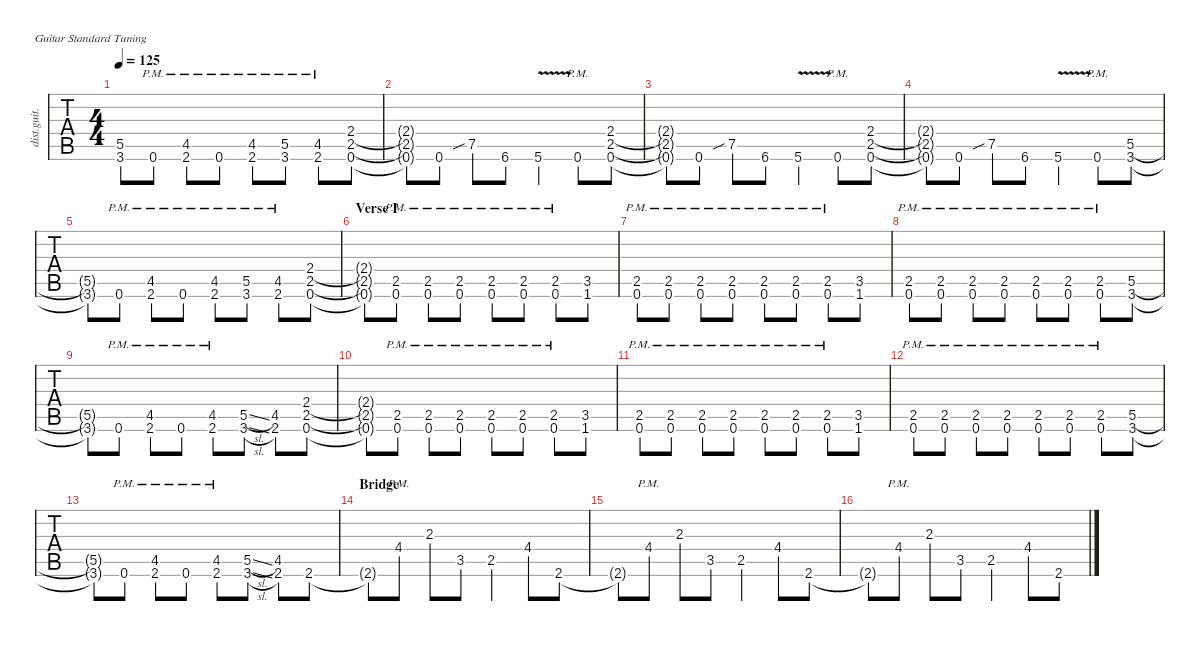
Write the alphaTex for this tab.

\defaultSystemsLayout 4
\hideDynamics
\bracketExtendMode nobrackets
\track ("Rhythm Guitar 2 (Kirk)" "dist.guit.") {defaultSystemsLayout 4 multiBarRest instrument distortionguitar}
\staff {tabs}
\tuning (E4 B3 G3 D3 A2 E2)
\ts (4 4)
\tempo 125
\clef g2
\ks c
(5.5{t} 3.6{t}).8{dy mf} 0.6{pm}.8 (2.6{pm acc #} 4.5{pm acc #}).8 0.6{pm}.8 (2.6{pm acc #} 4.5{pm acc #}).8 (3.6{pm} 5.5{pm}).8 (2.6{pm acc #} 4.5{pm acc #}).8 (0.6 2.5 2.4).8 |
(2.5{t} 0.6{t} 2.4{t}).8 0.6.8 7.5{sib}.8 6.6{acc #}.8 5.6{v}.4 0.6{pm}.8 (0.6 2.5 2.4).8 |
(2.5{t} 0.6{t} 2.4{t}).8 0.6.8 7.5{sib}.8 6.6{acc #}.8 5.6{v}.4 0.6{pm}.8 (0.6 2.5 2.4).8 |
(2.5{t} 0.6{t} 2.4{t}).8 0.6.8 7.5{sib}.8 6.6{acc #}.8 5.6{v}.4 0.6{pm}.8 (3.6 5.5).8 |
(5.5{t} 3.6{t}).8 0.6{pm}.8 (2.6{pm acc #} 4.5{pm acc #}).8 0.6{pm}.8 (2.6{pm acc #} 4.5{pm acc #}).8 (3.6{pm} 5.5{pm}).8 (2.6{pm acc #} 4.5{pm acc #}).8 (0.6 2.5 2.4).8 |
\section ("" "Verse I")
(0.6{t} 2.5{t} 2.4{t}).8 (0.6{pm} 2.5{pm}).8 (0.6{pm} 2.5{pm}).8 (0.6{pm} 2.5{pm}).8 (0.6{pm} 2.5{pm}).8 (0.6{pm} 2.5{pm}).8 (0.6{pm} 2.5{pm}).8 (1.6 3.5).8 |
(0.6{pm} 2.5{pm}).8 (0.6{pm} 2.5{pm}).8 (0.6{pm} 2.5{pm}).8 (0.6{pm} 2.5{pm}).8 (0.6{pm} 2.5{pm}).8 (0.6{pm} 2.5{pm}).8 (0.6{pm} 2.5{pm}).8 (1.6 3.5).8 |
(0.6{pm} 2.5{pm}).8 (0.6{pm} 2.5{pm}).8 (0.6{pm} 2.5{pm}).8 (0.6{pm} 2.5{pm}).8 (0.6{pm} 2.5{pm}).8 (0.6{pm} 2.5{pm}).8 (0.6{pm} 2.5{pm}).8 (3.6 5.5).8 |
(5.5{t} 3.6{t}).8 0.6{pm}.8 (2.6{pm acc #} 4.5{pm acc #}).8 0.6{pm}.8 (2.6{pm acc #} 4.5{pm acc #}).8 (3.6{sl} 5.5{sl}).8 (2.6{acc #} 4.5{acc #}).8 (0.6 2.5 2.4).8 |
(0.6{t} 2.5{t} 2.4{t}).8 (0.6{pm} 2.5{pm}).8 (0.6{pm} 2.5{pm}).8 (0.6{pm} 2.5{pm}).8 (0.6{pm} 2.5{pm}).8 (0.6{pm} 2.5{pm}).8 (0.6{pm} 2.5{pm}).8 (1.6 3.5).8 |
(0.6{pm} 2.5{pm}).8 (0.6{pm} 2.5{pm}).8 (0.6{pm} 2.5{pm}).8 (0.6{pm} 2.5{pm}).8 (0.6{pm} 2.5{pm}).8 (0.6{pm} 2.5{pm}).8 (0.6{pm} 2.5{pm}).8 (1.6 3.5).8 |
(0.6{pm} 2.5{pm}).8 (0.6{pm} 2.5{pm}).8 (0.6{pm} 2.5{pm}).8 (0.6{pm} 2.5{pm}).8 (0.6{pm} 2.5{pm}).8 (0.6{pm} 2.5{pm}).8 (0.6{pm} 2.5{pm}).8 (3.6 5.5).8 |
(5.5{t} 3.6{t}).8 0.6{pm}.8 (2.6{pm acc #} 4.5{pm acc #}).8 0.6{pm}.8 (2.6{pm acc #} 4.5{pm acc #}).8 (3.6{sl} 5.5{sl}).8 (2.6{acc #} 4.5{acc #}).8 2.6{acc #}.8 |
\section ("" "Bridge")
2.6{t acc #}.8 4.4{pm acc #}.8 2.3.8 3.5.8 2.5.4 4.4{acc #}.8 2.6{acc #}.8 |
2.6{t acc #}.8 4.4{pm acc #}.8 2.3.8 3.5.8 2.5.4 4.4{acc #}.8 2.6{acc #}.8 |
2.6{t acc #}.8 4.4{pm acc #}.8 2.3.8 3.5.8 2.5.4 4.4{acc #}.8 2.6{acc #}.8
